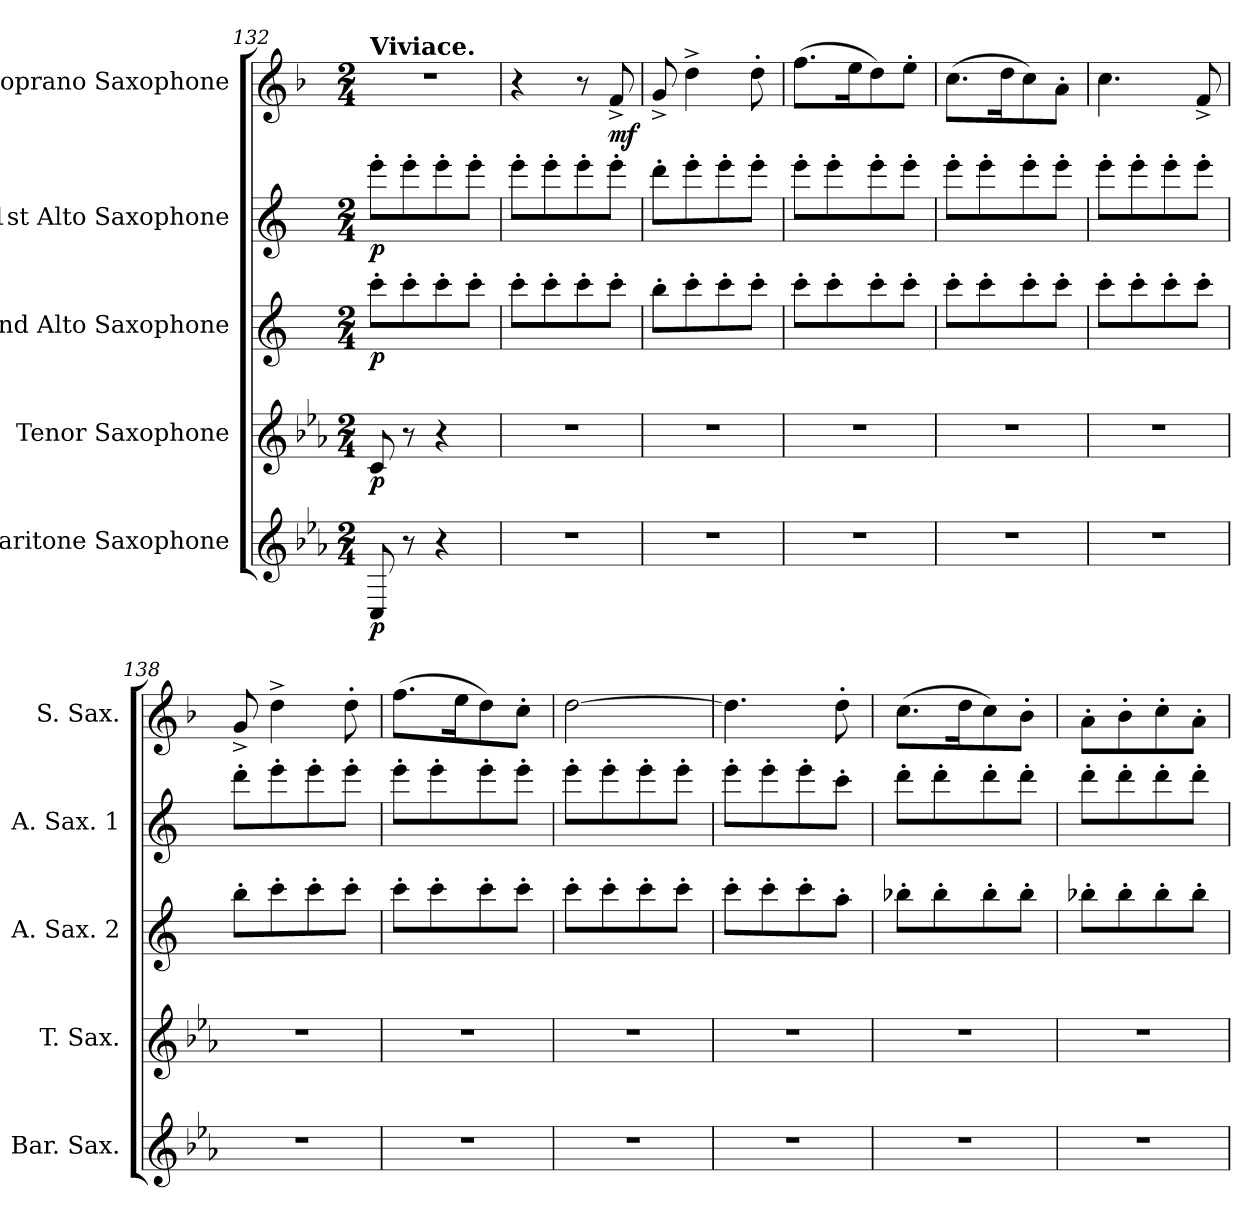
**kern	**dynam	**kern	**dynam	**kern	**dynam	**kern	**dynam	**kern	**dynam
*part5	*part5	*part4	*part4	*part3	*part3	*part2	*part2	*part1	*part1
*staff5	*staff5	*staff4	*staff4	*staff3	*staff3	*staff2	*staff2	*staff1	*staff1
*I"Baritone Saxophone	*	*I"Tenor Saxophone	*	*I"2nd Alto Saxophone	*	*I"1st Alto Saxophone	*	*I"Soprano Saxophone	*
*I'Bar. Sax.	*	*I'T. Sax.	*	*I'A. Sax. 2	*	*I'A. Sax. 1	*	*I'S. Sax.	*
!!LO:PB:g=z
*clefG2	*	*clefG2	*	*clefG2	*	*clefG2	*	*clefG2	*
*ITrd12c21	*	*ITrd8c14	*	*ITrd5c9	*	*ITrd5c9	*	*ITrd1c2	*
*k[b-e-a-]	*	*k[b-e-a-]	*	*k[b-e-a-]	*	*k[b-e-a-]	*	*k[b-e-a-]	*
*M2/4	*	*M2/4	*	*M2/4	*	*M2/4	*	*M2/4	*
=132	=132	=132	=132	=132	=132	=132	=132	=132	=132
!	!	!	!	!	!	!	!	!LO:TX:a:B:t=Viviace.	!
!	!LO:DY:b	!	!LO:DY:b	!	!LO:DY:b	!	!LO:DY:b	!	!
8CC/	p	8C/	p	8ee-'\L	p	8gg'\L	p	2r	.
8r	.	8r	.	8ee-'\	.	8gg'\	.	.	.
4r	.	4r	.	8ee-'\	.	8gg'\	.	.	.
.	.	.	.	8ee-'\J	.	8gg'\J	.	.	.
=133	=133	=133	=133	=133	=133	=133	=133	=133	=133
2r	.	2r	.	8ee-'\L	.	8gg'\L	.	4r	.
.	.	.	.	8ee-'\	.	8gg'\	.	.	.
.	.	.	.	8ee-'\	.	8gg'\	.	8r	.
!	!	!	!	!	!	!	!	!	!LO:DY:b
.	.	.	.	8ee-'\J	.	8gg'\J	.	8e-^/	mf
=134	=134	=134	=134	=134	=134	=134	=134	=134	=134
2r	.	2r	.	8dd'\L	.	8ff'\L	.	8f^/	.
.	.	.	.	8ee-'\	.	8gg'\	.	4cc^\	.
.	.	.	.	8ee-'\	.	8gg'\	.	.	.
.	.	.	.	8ee-'\J	.	8gg'\J	.	8cc'\	.
=135	=135	=135	=135	=135	=135	=135	=135	=135	=135
2r	.	2r	.	8ee-'\L	.	8gg'\L	.	(8.ee-\L	.
.	.	.	.	8ee-'\	.	8gg'\	.	.	.
.	.	.	.	.	.	.	.	16dd\K	.
.	.	.	.	8ee-'\	.	8gg'\	.	8cc\)	.
.	.	.	.	8ee-'\J	.	8gg'\J	.	8dd'\J	.
=136	=136	=136	=136	=136	=136	=136	=136	=136	=136
2r	.	2r	.	8ee-'\L	.	8gg'\L	.	(8.b-\L	.
.	.	.	.	8ee-'\	.	8gg'\	.	.	.
.	.	.	.	.	.	.	.	16cc\K	.
.	.	.	.	8ee-'\	.	8gg'\	.	8b-\)	.
.	.	.	.	8ee-'\J	.	8gg'\J	.	8g'\J	.
!!LO:LB:g=z
=137	=137	=137	=137	=137	=137	=137	=137	=137	=137
2r	.	2r	.	8ee-'\L	.	8gg'\L	.	4.b-\	.
.	.	.	.	8ee-'\	.	8gg'\	.	.	.
.	.	.	.	8ee-'\	.	8gg'\	.	.	.
.	.	.	.	8ee-'\J	.	8gg'\J	.	8e-^/	.
=138	=138	=138	=138	=138	=138	=138	=138	=138	=138
2r	.	2r	.	8dd'\L	.	8ff'\L	.	8f^/	.
.	.	.	.	8ee-'\	.	8gg'\	.	4cc^\	.
.	.	.	.	8ee-'\	.	8gg'\	.	.	.
.	.	.	.	8ee-'\J	.	8gg'\J	.	8cc'\	.
=139	=139	=139	=139	=139	=139	=139	=139	=139	=139
2r	.	2r	.	8ee-'\L	.	8gg'\L	.	(8.ee-\L	.
.	.	.	.	8ee-'\	.	8gg'\	.	.	.
.	.	.	.	.	.	.	.	16dd\K	.
.	.	.	.	8ee-'\	.	8gg'\	.	8cc\)	.
.	.	.	.	8ee-'\J	.	8gg'\J	.	8b-'\J	.
=140	=140	=140	=140	=140	=140	=140	=140	=140	=140
2r	.	2r	.	8ee-'\L	.	8gg'\L	.	[2cc\	.
.	.	.	.	8ee-'\	.	8gg'\	.	.	.
.	.	.	.	8ee-'\	.	8gg'\	.	.	.
.	.	.	.	8ee-'\J	.	8gg'\J	.	.	.
=141	=141	=141	=141	=141	=141	=141	=141	=141	=141
2r	.	2r	.	8ee-'\L	.	8gg'\L	.	4.cc\]	.
.	.	.	.	8ee-'\	.	8gg'\	.	.	.
.	.	.	.	8ee-'\	.	8gg'\	.	.	.
.	.	.	.	8cc'\J	.	8ee-'\J	.	8cc'\	.
=142	=142	=142	=142	=142	=142	=142	=142	=142	=142
2r	.	2r	.	8dd-X'\L	.	8ff'\L	.	(8.b-\L	.
.	.	.	.	8dd-'\	.	8ff'\	.	.	.
.	.	.	.	.	.	.	.	16cc\K	.
.	.	.	.	8dd-'\	.	8ff'\	.	8b-\)	.
.	.	.	.	8dd-'\J	.	8ff'\J	.	8a-'\J	.
!!LO:PB:g=z
=143	=143	=143	=143	=143	=143	=143	=143	=143	=143
2r	.	2r	.	8dd-X'\L	.	8ff'\L	.	8g'\L	.
.	.	.	.	8dd-'\	.	8ff'\	.	8a-'\	.
.	.	.	.	8dd-'\	.	8ff'\	.	8b-'\	.
.	.	.	.	8dd-'\J	.	8ff'\J	.	8g'\J	.
=	=	=	=	=	=	=	=	=	=
*-	*-	*-	*-	*-	*-	*-	*-	*-	*-
